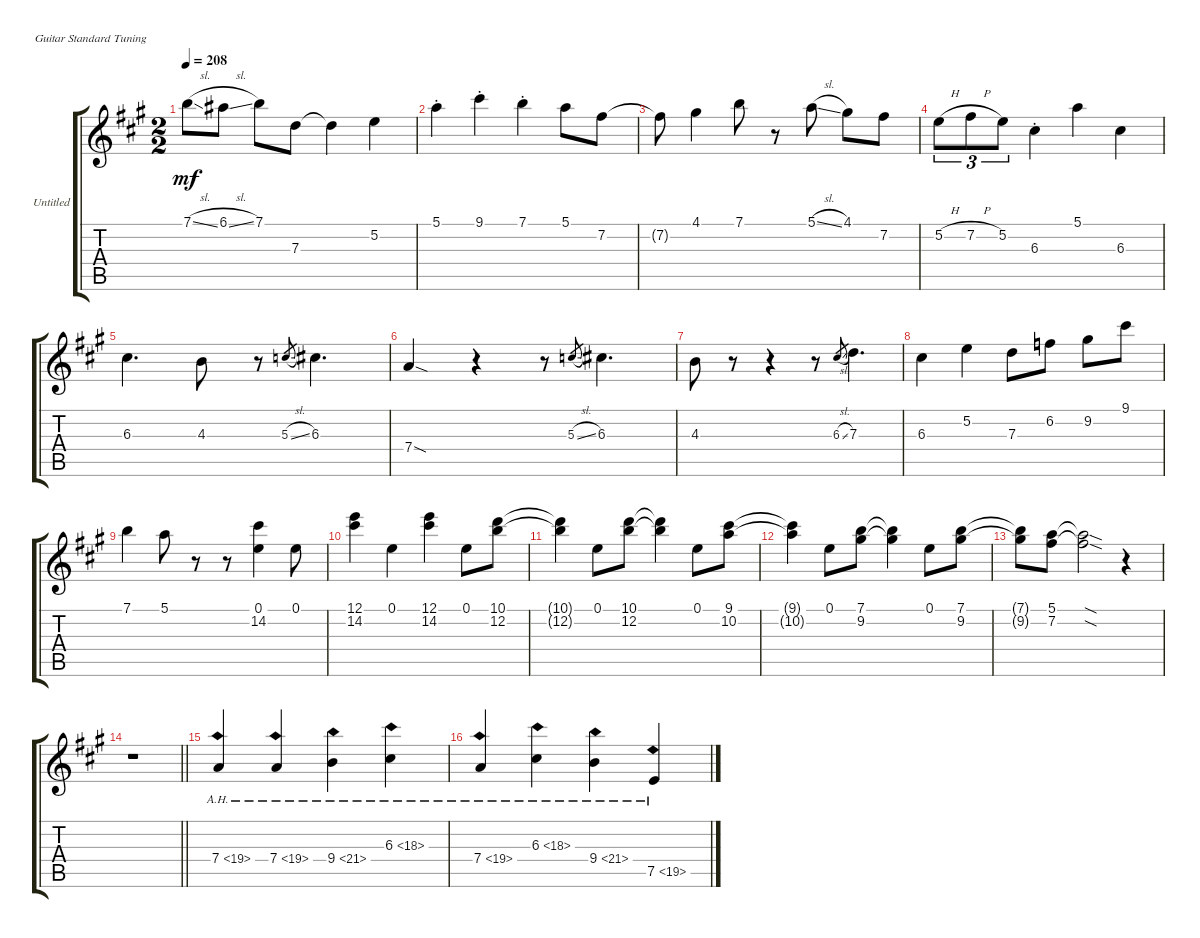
\bracketExtendMode groupsimilarinstruments
\firstSystemTrackNameOrientation horizontal
\otherSystemsTrackNameOrientation horizontal
\track ("Untitled" "Untitled") {instrument acousticguitarsteel}
\staff {score tabs}
\tuning (E4 B3 G3 D3 A2 E2)
\ts (2 2)
\tempo 208
\clef g2
\ks a
7.1{sl}.8{dy mf} 6.1{sl}.8 7.1.8 7.3.8 7.3{t}.4 5.2.4 |
5.1{st}.4 9.1{st}.4 7.1{st}.4 5.1.8 7.2.8 |
7.2{t}.8 4.1.4 7.1.8 r.8 5.1{sl}.8 4.1.8 7.2.8 |
5.2{h}.8{tu (3 2)} 7.2{h}.8{tu (3 2)} 5.2.8{tu (3 2)} 6.3{st}.4 5.1.4 6.3.4 |
6.3.4{d} 4.3.8 r.8 5.3{sl}.8{gr} 6.3.4{d} |
7.4{sod}.4 r.4 r.8 5.3{sl}.8{gr} 6.3.4{d} |
4.3.8 r.8 r.4 r.8 6.3{sl}.8{gr} 7.3.4{d} |
6.3.4 5.2.4 7.3.8 6.2.8 9.2.8 9.1.8 |
7.1.4 5.1.8 r.8 r.8 (14.2 0.1).4 0.1.8 |
(12.1 14.2).4 0.1.4 (12.1 14.2).4 0.1.8 (10.1 12.2).8 |
(10.1{t} 12.2{t}).4 0.1.8 (10.1 12.2).8 (10.1{t} 12.2{t}).4 0.1.8 (9.1 10.2).8 |
(9.1{t} 10.2{t}).4 0.1.8 (7.1 9.2).8 (7.1{t} 9.2{t}).4 0.1.8 (7.1 9.2).8 |
(7.1{t} 9.2{t}).8 (5.1 7.2).8 (5.1{sod t} 7.2{sod t}).2 r.4 |
\barLineRight lightlight
r.1 |
\section ("" "")
7.4{ah 12}.4 7.4{ah 12}.4 9.4{ah 12}.4 6.3{ah 12}.4 |
7.4{ah 12}.4 6.3{ah 12}.4 9.4{ah 12}.4 7.5{ah 12}.4
